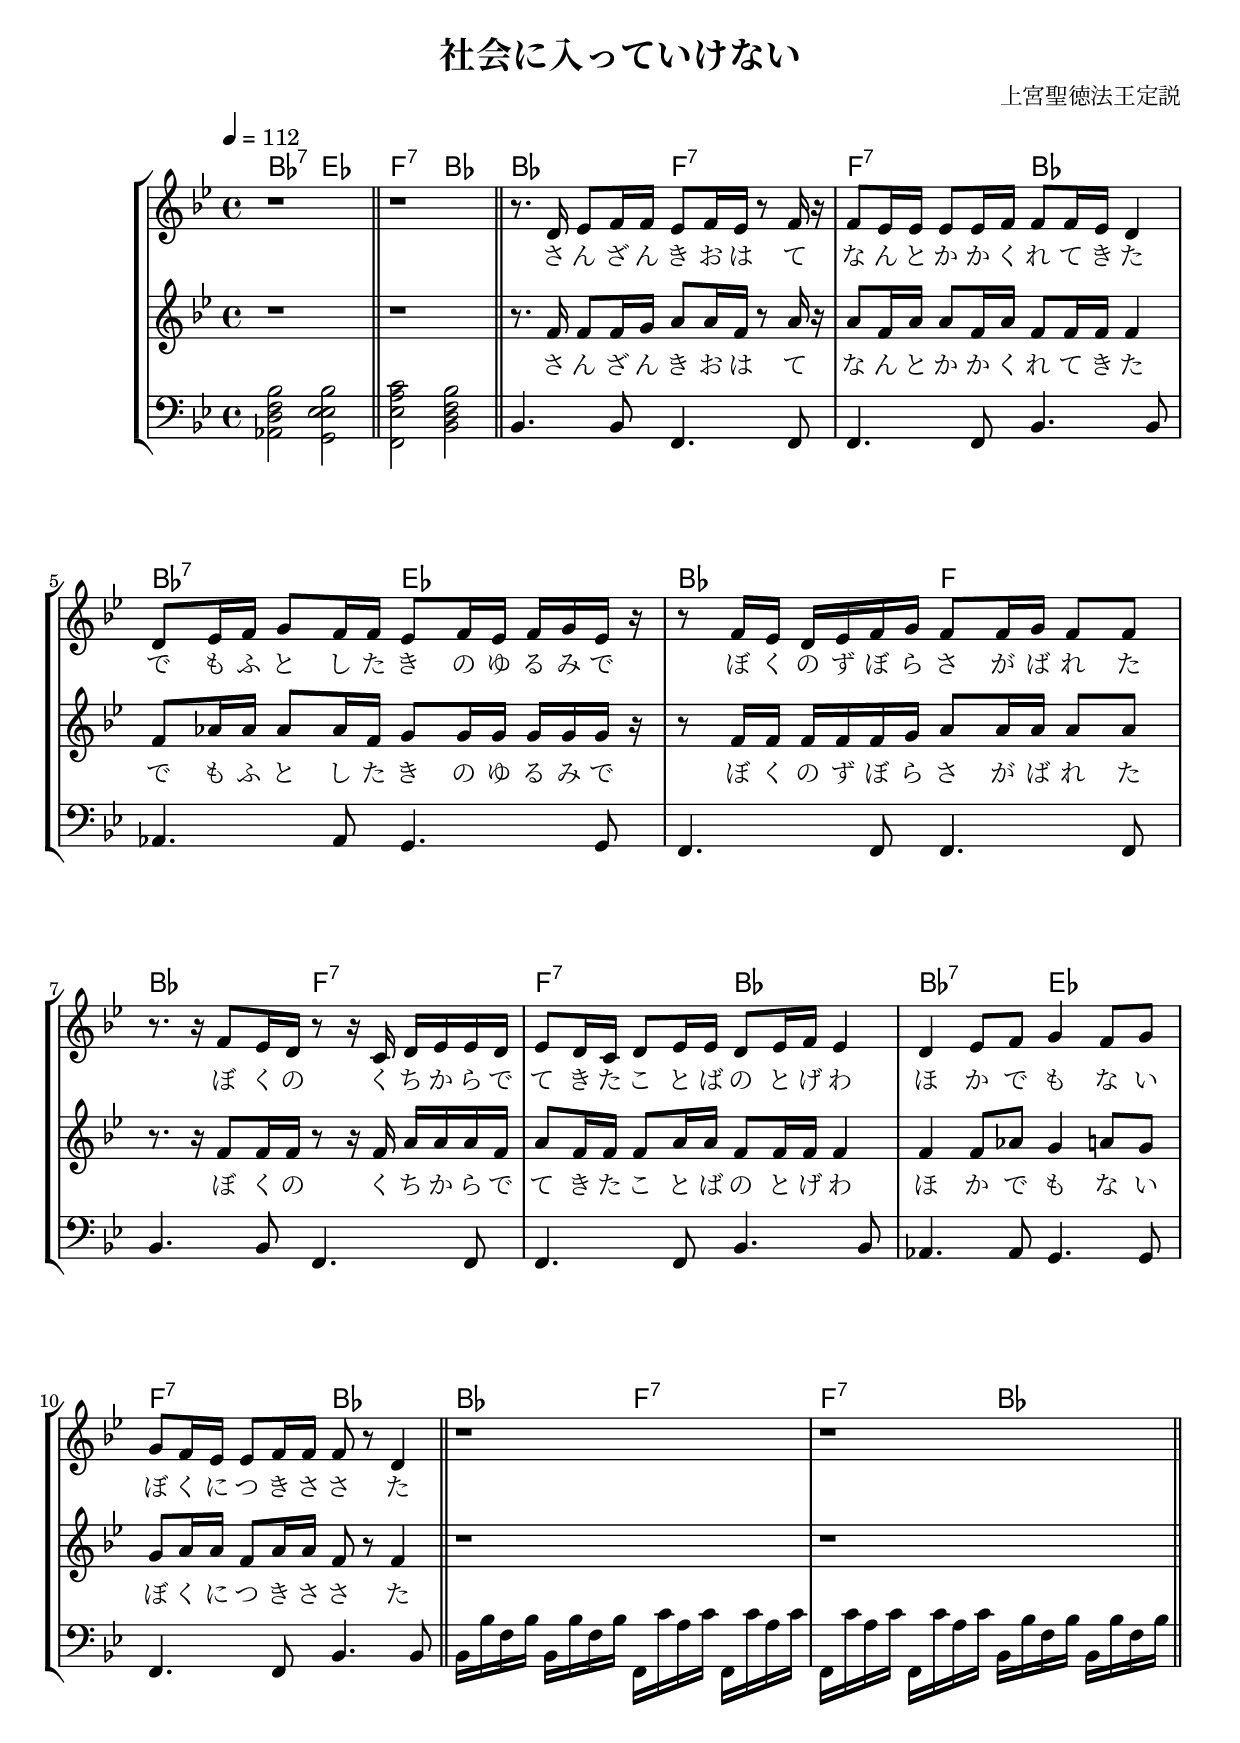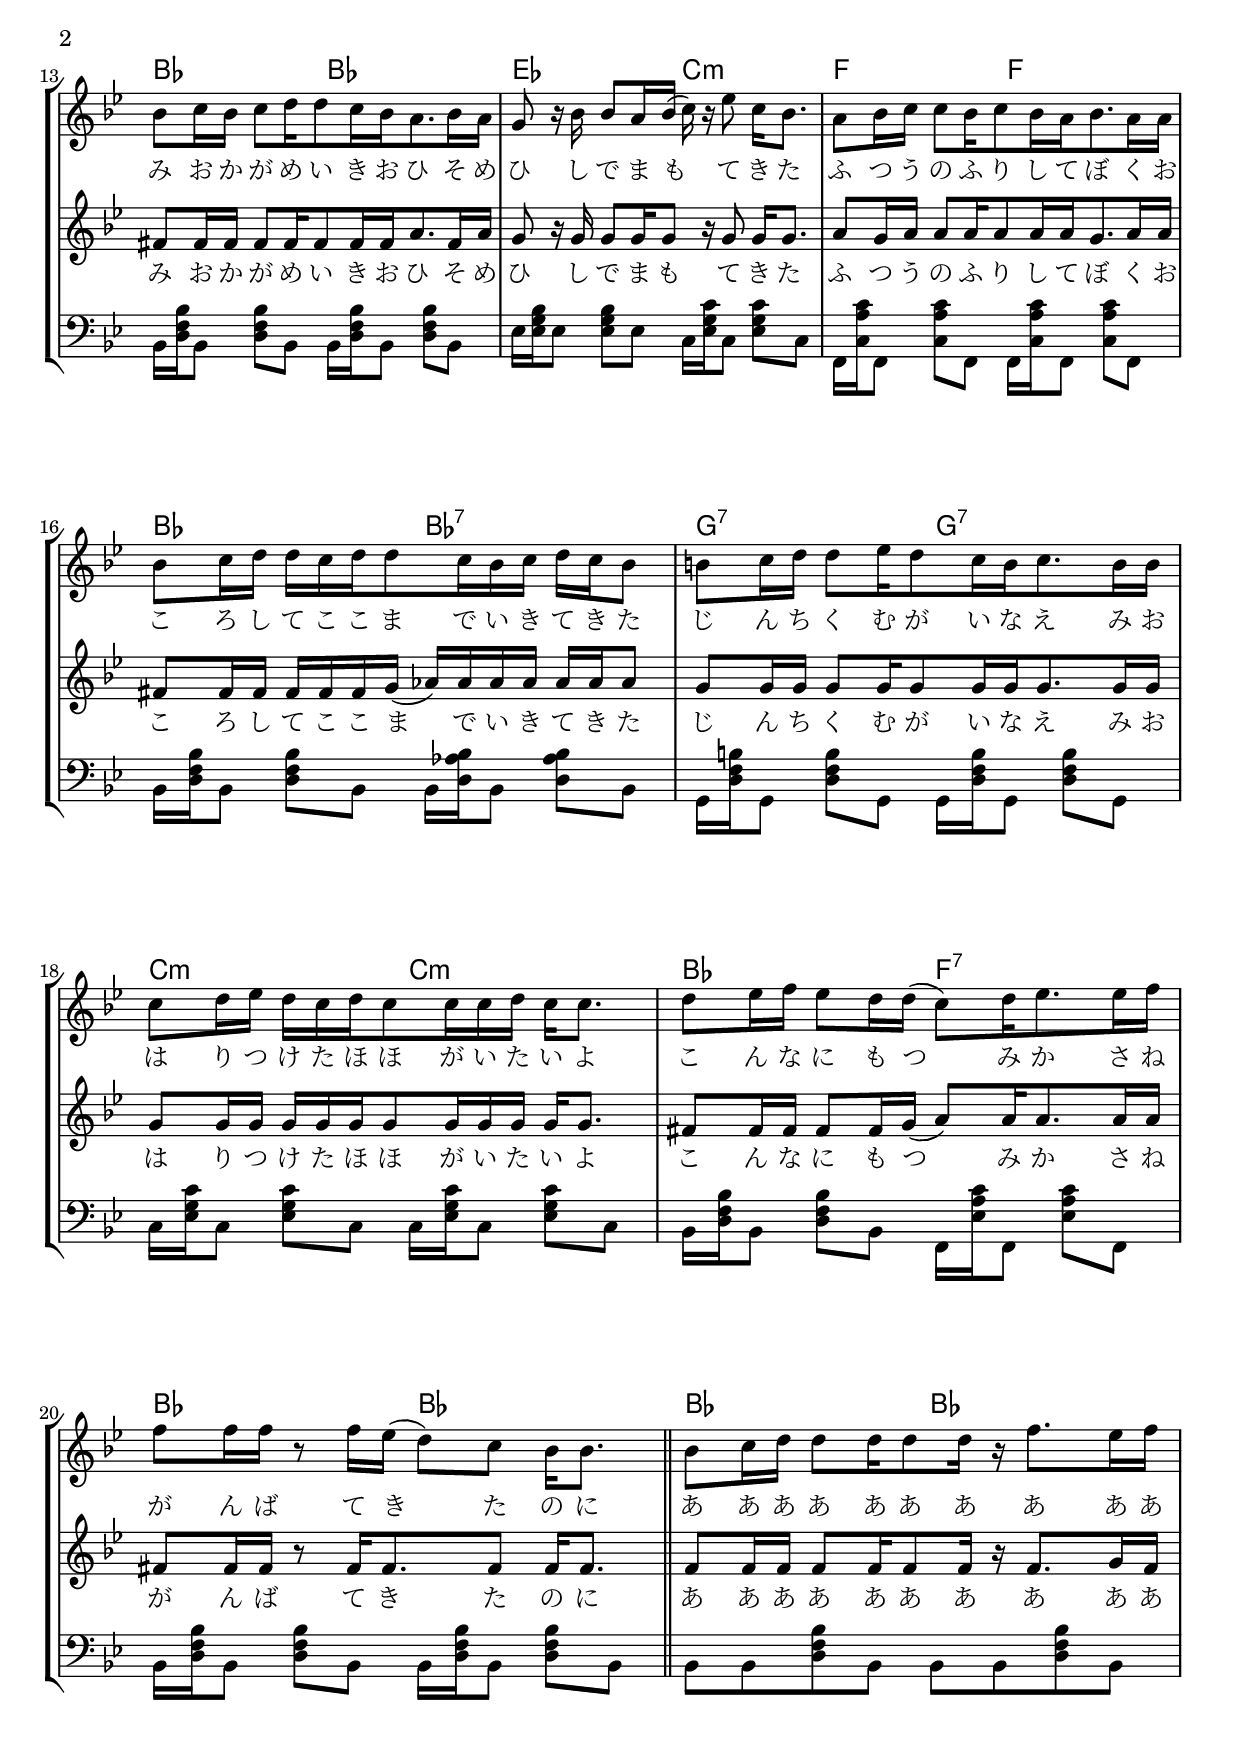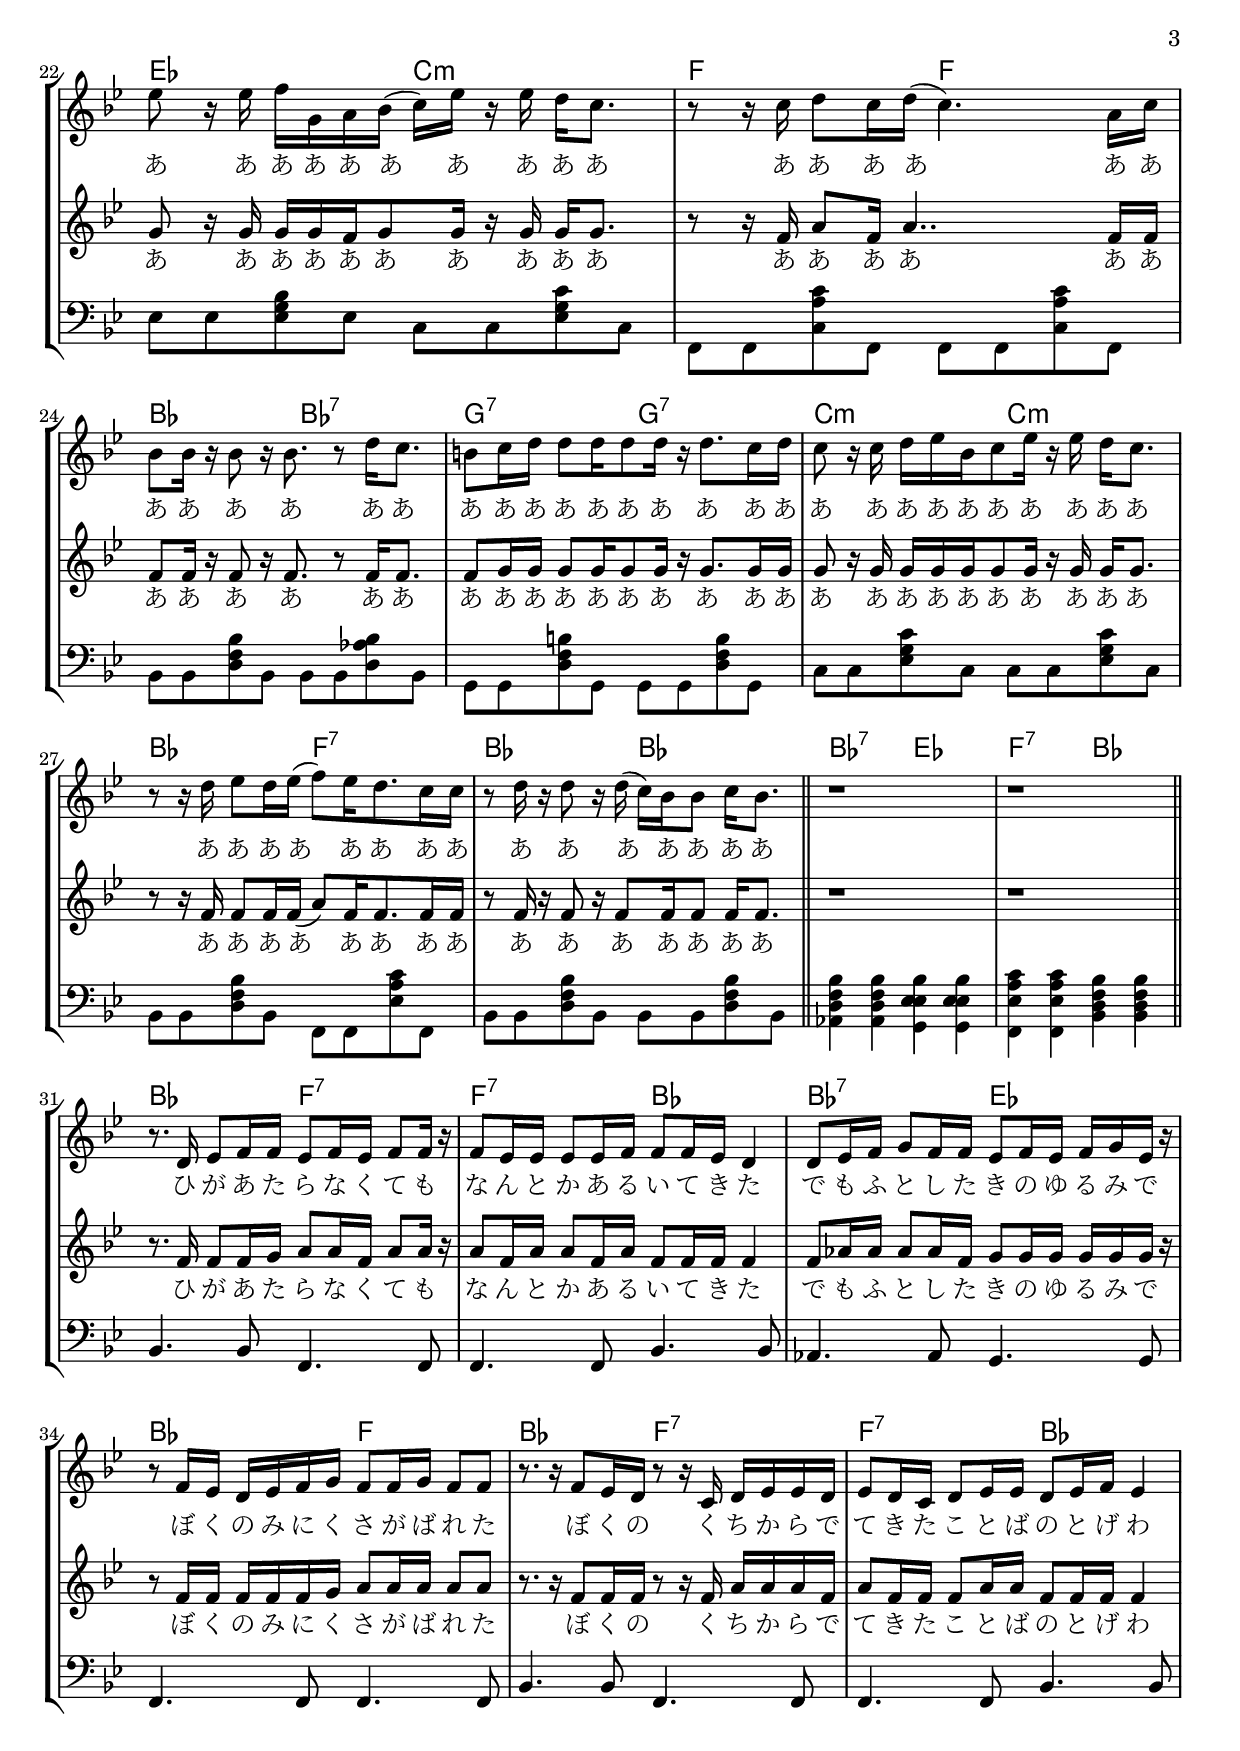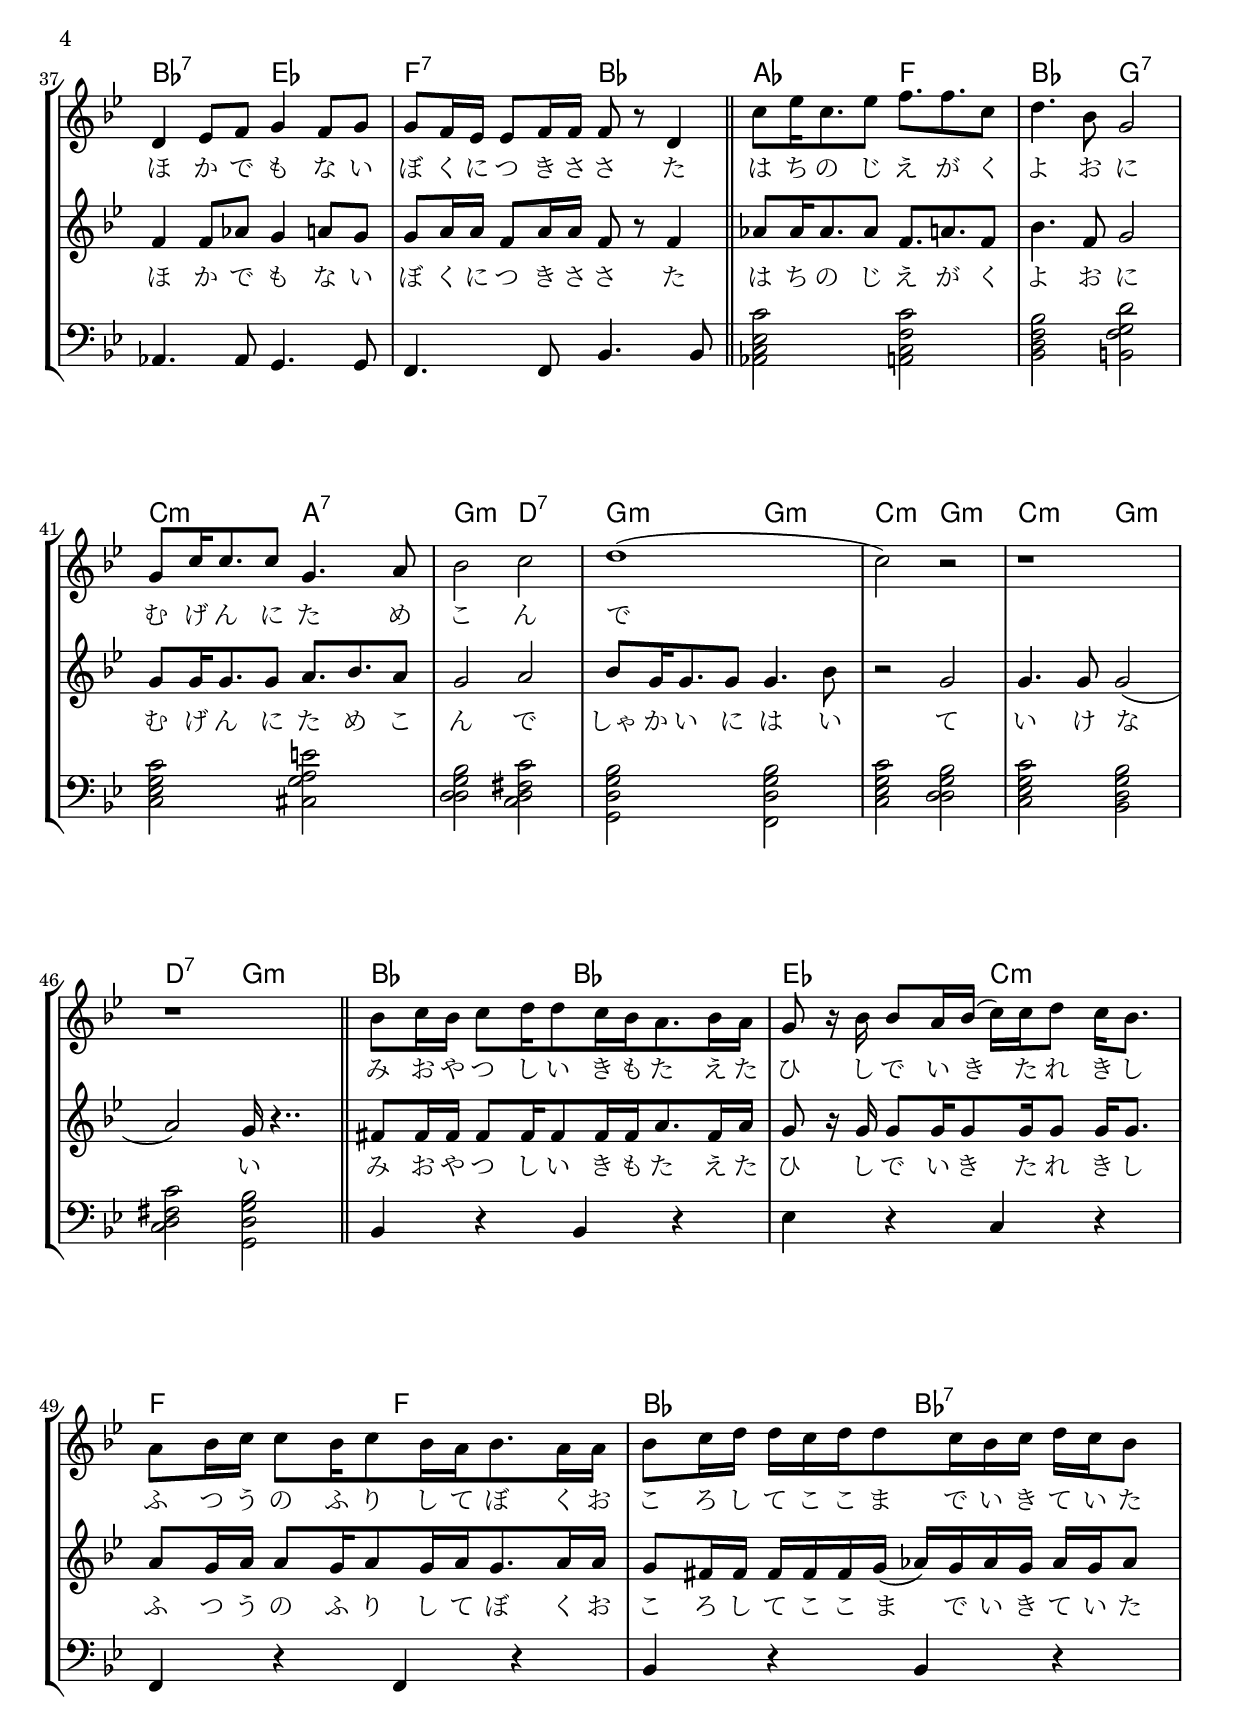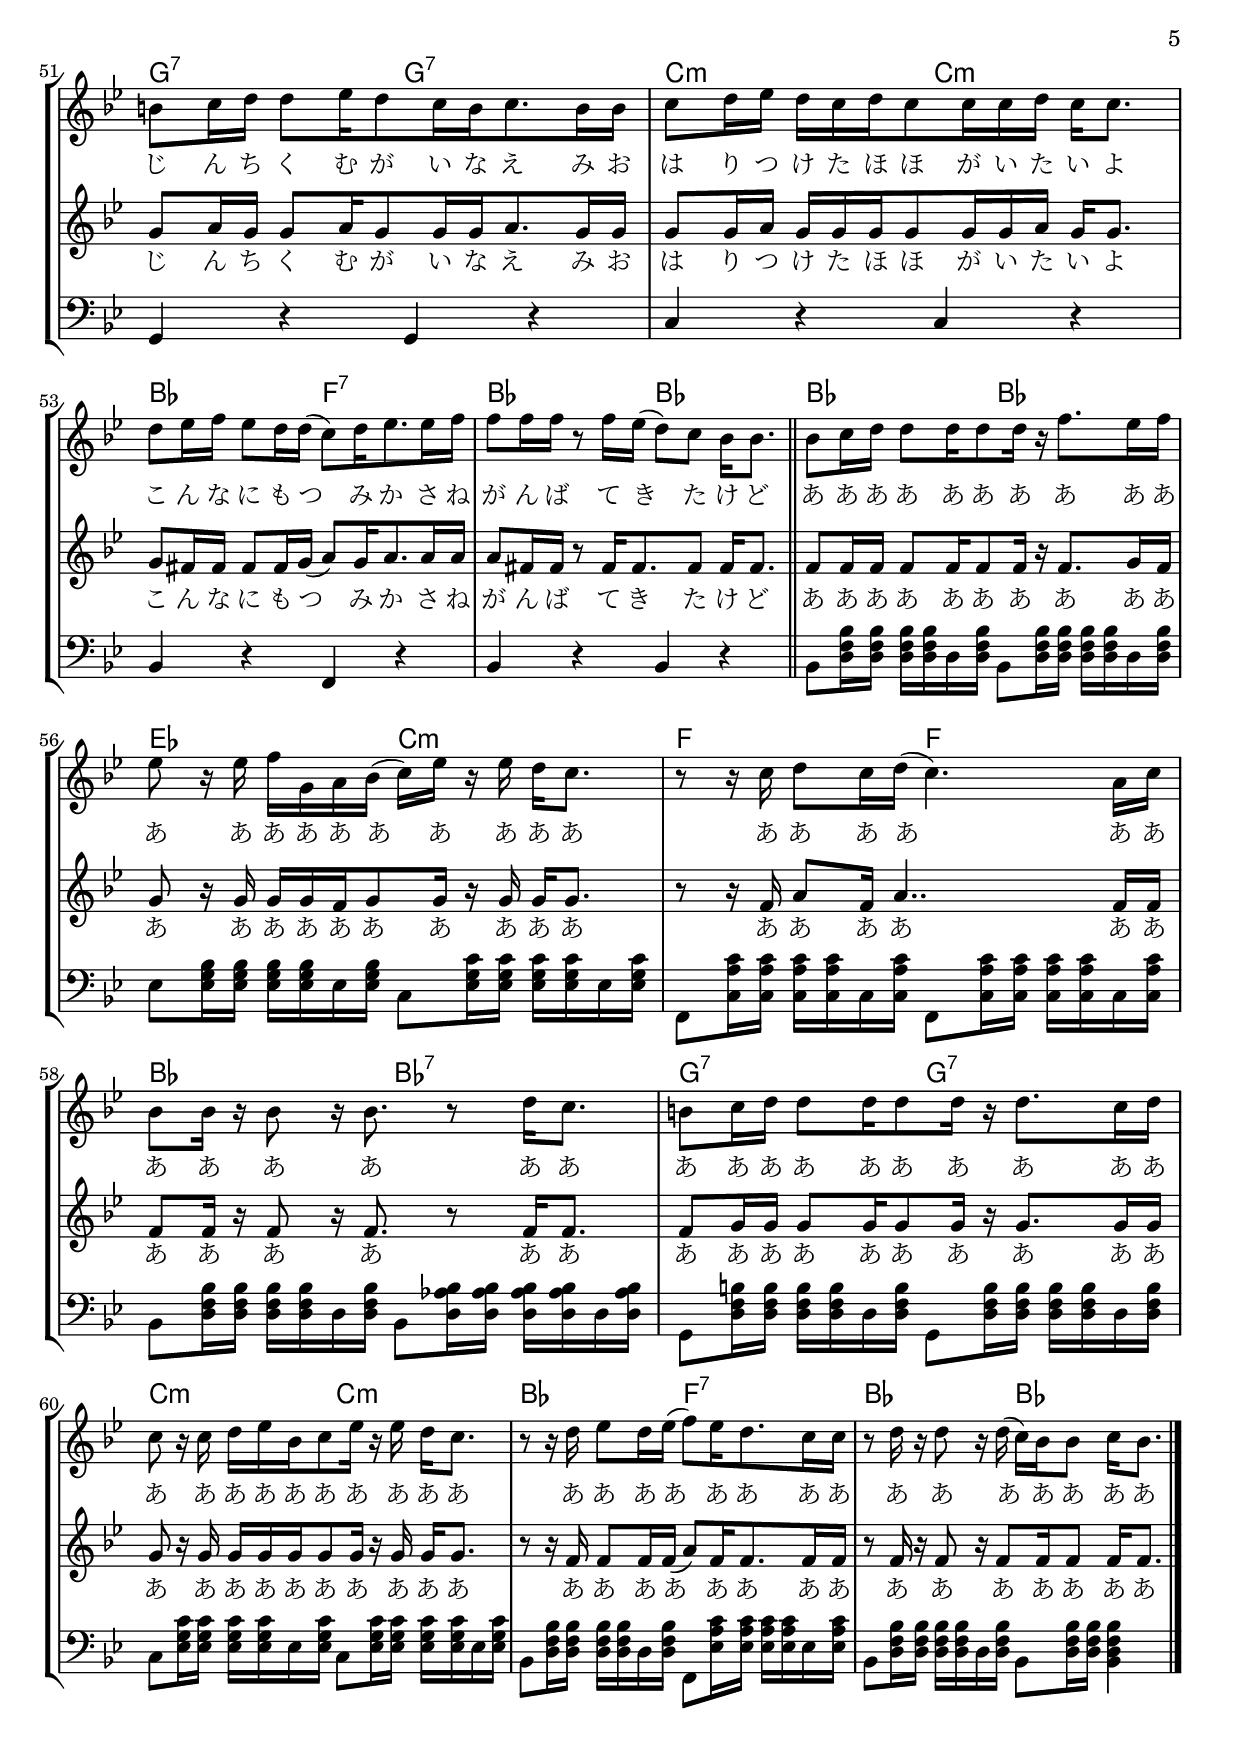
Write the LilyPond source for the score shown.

\version "2.12.1"

\header {
	title = \markup {社会に入っていけない}
	composer = \markup \center-column {上宮聖徳法王定説}
}

harmony = \chordmode {
	bes2:7 es 

	f:7 bes 

	bes f:7 f:7 bes bes:7 es bes f bes f:7 f:7 bes bes:7 es f:7 bes 

	bes f:7 f:7 bes 

	bes bes es c:m f f bes bes:7 g:7 g:7 c:m c:m bes f:7 bes bes 

	bes bes es c:m f f bes bes:7 g:7 g:7 c:m c:m bes f:7 bes bes 

	bes:7 es f:7 bes 

	bes f:7 f:7 bes bes:7 es bes f bes f:7 f:7 bes bes:7 es f:7 bes 

	as f bes g:7 c:m a:7 g:m d:7 g:m g:m c:m g:m c:m g:m d:7 g:m 

	bes bes es c:m f f bes bes:7 g:7 g:7 c:m c:m bes f:7 bes bes 

	bes bes es c:m f f bes bes:7 g:7 g:7 c:m c:m bes f:7 bes bes 
}

melody = {
	\key bes \major
	\tempo 4 = 112
	r1   
	r1   
	\set Staff.midiInstrument = #"mmi0.34"
	r8.  d'16  es'8  f'16  f'16  es'8  f'16  es'16  r8  f'16  r16 
	f'8  es'16  es'16  es'8  es'16  f'16  f'8  f'16  es'16  d'4 
	d'8  es'16  f'16  g'8  f'16  f'16  es'8  f'16  es'16  f'16  g'16  es'16  r16 
	r8  f'16  es'16  d'16  es'16  f'16  g'16  f'8  f'16  g'16  f'8  f'8 
	r8.  r16  f'8  es'16  d'16  r8  r16  c'16  d'16  es'16  es'16  d'16 
	es'8  d'16  c'16  d'8  es'16  es'16  d'8  es'16  f'16  es'4 
	d'4  es'8  f'8  g'4  f'8  g'8 
	g'8  f'16  es'16  es'8  f'16  f'16  f'8  r8  d'4
	r1 | r1   
	\set Staff.midiInstrument = #"mmi0.34"
	bes'8  c''16  bes'16  c''8  d''16  d''8  c''16  bes'16  a'8.  bes'16  a'16 
	g'8  r16  bes'16  bes'8  a'16  bes'16  (c''16)  r16  es''8  c''16  bes'8. 
	a'8  bes'16  c''16  c''8  bes'16  c''8  bes'16  a'16  bes'8.  a'16  a'16 
	bes'8  c''16  d''16  d''16  c''16  d''16  d''8  c''16  bes'16  c''16  d''16  c''16  bes'8 
	b'8  c''16  d''16  d''8  es''16  d''8  c''16  b'16  c''8.  b'16  b'16 
	c''8  d''16  es''16  d''16  c''16  d''16  c''8  c''16  c''16  d''16  c''16  c''8. 
	d''8  es''16  f''16  es''8  d''16  d''16  (c''8)  d''16  es''8.  es''16  f''16 
	f''8  f''16  f''16  r8  f''16  es''16  (d''8)  c''8  bes'16  bes'8.
	\set Staff.midiInstrument = #"Electric Grand"
	bes'8  c''16  d''16  d''8  d''16  d''8  d''16  r16  f''8.  es''16  f''16 
	es''8  r16  es''16  f''16  g'16  a'16  bes'16  (c''16)  es''16  r16  es''16  d''16  c''8. 
	r8  r16  c''16  d''8  c''16  d''16  (c''4.)  a'16  c''16 
	bes'8  bes'16  r16  bes'8  r16  bes'8.  r8  d''16  c''8. 
	b'8  c''16  d''16  d''8  d''16  d''8  d''16  r16  d''8.  c''16  d''16 
	c''8  r16  c''16  d''16  es''16  bes'16  c''8  es''16  r16  es''16  d''16  c''8. 
	r8  r16  d''16  es''8  d''16  es''16  (f''8)  es''16  d''8.  c''16  c''16 
	r8  d''16  r16  d''8  r16  d''16  (c''16)  bes'16  bes'8  c''16  bes'8.
	r1 | r1   
	\set Staff.midiInstrument = #"mmi0.34"
	r8.  d'16  es'8  f'16  f'16  es'8  f'16  es'16  f'8  f'16  r16 
	f'8  es'16  es'16  es'8  es'16  f'16  f'8  f'16  es'16  d'4 
	d'8  es'16  f'16  g'8  f'16  f'16  es'8  f'16  es'16  f'16  g'16  es'16  r16 
	r8  f'16  es'16  d'16  es'16  f'16  g'16  f'8  f'16  g'16  f'8  f'8 
	r8.  r16  f'8  es'16  d'16  r8  r16  c'16  d'16  es'16  es'16  d'16 
	es'8  d'16  c'16  d'8  es'16  es'16  d'8  es'16  f'16  es'4 
	d'4  es'8  f'8  g'4  f'8  g'8 
	g'8  f'16  es'16  es'8  f'16  f'16  f'8  r8  d'4
	\set Staff.midiInstrument = #"mmi0.34"
	c''8  es''16  c''8.  es''8  f''8.  f''8.  c''8 
	d''4.  bes'8  g'2 
	g'8  c''16  c''8.  c''8  g'4.  a'8 
	bes'2  c''2 
	d''1 
	(c''2)  	r2 r1 r1 	\set Staff.midiInstrument = #"mmi0.34"
	bes'8  c''16  bes'16  c''8  d''16  d''8  c''16  bes'16  a'8.  bes'16  a'16 
	g'8  r16  bes'16  bes'8  a'16  bes'16  (c''16)  c''16  d''8  c''16  bes'8. 
	a'8  bes'16  c''16  c''8  bes'16  c''8  bes'16  a'16  bes'8.  a'16  a'16 
	bes'8  c''16  d''16  d''16  c''16  d''16  d''8  c''16  bes'16  c''16  d''16  c''16  bes'8 
	b'8  c''16  d''16  d''8  es''16  d''8  c''16  b'16  c''8.  b'16  b'16 
	c''8  d''16  es''16  d''16  c''16  d''16  c''8  c''16  c''16  d''16  c''16  c''8. 
	d''8  es''16  f''16  es''8  d''16  d''16  (c''8)  d''16  es''8.  es''16  f''16 
	f''8  f''16  f''16  r8  f''16  es''16  (d''8)  c''8  bes'16  bes'8.
	\set Staff.midiInstrument = #"Electric Grand"
	bes'8  c''16  d''16  d''8  d''16  d''8  d''16  r16  f''8.  es''16  f''16 
	es''8  r16  es''16  f''16  g'16  a'16  bes'16  (c''16)  es''16  r16  es''16  d''16  c''8. 
	r8  r16  c''16  d''8  c''16  d''16  (c''4.)  a'16  c''16 
	bes'8  bes'16  r16  bes'8  r16  bes'8.  r8  d''16  c''8. 
	b'8  c''16  d''16  d''8  d''16  d''8  d''16  r16  d''8.  c''16  d''16 
	c''8  r16  c''16  d''16  es''16  bes'16  c''8  es''16  r16  es''16  d''16  c''8. 
	r8  r16  d''16  es''8  d''16  es''16  (f''8)  es''16  d''8.  c''16  c''16 
	r8  d''16  r16  d''8  r16  d''16  (c''16)  bes'16  bes'8  c''16  bes'8.
	\bar "|."
}

words = \lyricmode {
	
	
	さ  ん  ざ  ん  き  お  は  て  な  ん  と  か  か  く  れ  て  き  た  で  も  ふ  と  し  た  き  の  ゆ  る  み  で  ぼ  く  の  ず  ぼ  ら  さ  が  ば  れ  た  ぼ  く  の  く  ち  か  ら  で  て  き  た  こ  と  ば  の  と  げ  わ  ほ  か  で  も  な  い  ぼ  く  に  つ  き  さ  さ  た  
	
	み  お  か  が  め  い  き  お  ひ  そ  め  ひ  し  で  ま  も  て  き  た  ふ  つ  う  の  ふ  り  し  て  ぼ  く  お  こ  ろ  し  て  こ  こ  ま  で  い  き  て  き  た  じ  ん  ち  く  む  が  い  な  え  み  お  は  り  つ  け  た  ほ  ほ  が  い  た  い  よ  こ  ん  な  に  も  つ  み  か  さ  ね  が  ん  ば  て  き  た  の  に  
	あ  あ  あ  あ  あ  あ  あ  あ  あ  あ  あ  あ  あ  あ  あ  あ  あ  あ  あ  あ  あ  あ  あ  あ  あ  あ  あ  あ  あ  あ  あ  あ  あ  あ  あ  あ  あ  あ  あ  あ  あ  あ  あ  あ  あ  あ  あ  あ  あ  あ  あ  あ  あ  あ  あ  あ  あ  あ  あ  あ  あ  あ  あ  あ  あ  あ  あ  
	
	ひ  が  あ  た  ら  な  く  て  も  な  ん  と  か  あ  る  い  て  き  た  で  も  ふ  と  し  た  き  の  ゆ  る  み  で  ぼ  く  の  み  に  く  さ  が  ば  れ  た  ぼ  く  の  く  ち  か  ら  で  て  き  た  こ  と  ば  の  と  げ  わ  ほ  か  で  も  な  い  ぼ  く  に  つ  き  さ  さ  た  
	は  ち  の  じ  え  が  く  よ  お  に  む  げ  ん  に  た  め  こ  ん  で  
	み  お  や  つ  し  い  き  も  た  え  た  ひ  し  で  い  き  た  れ  き  し  ふ  つ  う  の  ふ  り  し  て  ぼ  く  お  こ  ろ  し  て  こ  こ  ま  で  い  き  て  い  た  じ  ん  ち  く  む  が  い  な  え  み  お  は  り  つ  け  た  ほ  ほ  が  い  た  い  よ  こ  ん  な  に  も  つ  み  か  さ  ね  が  ん  ば  て  き  た  け  ど  
	あ  あ  あ  あ  あ  あ  あ  あ  あ  あ  あ  あ  あ  あ  あ  あ  あ  あ  あ  あ  あ  あ  あ  あ  あ  あ  あ  あ  あ  あ  あ  あ  あ  あ  あ  あ  あ  あ  あ  あ  あ  あ  あ  あ  あ  あ  あ  あ  あ  あ  あ  あ  あ  あ  あ  あ  あ  あ  あ  あ  あ  あ  あ  あ  あ  あ  あ  
}

secondmelody = {
	\key bes \major
	\tempo 4 = 112
	r1   
	r1   
	\set Staff.midiInstrument = #"Acoustic grand"
	r8.  f'16  f'8  f'16  g'16  a'8  a'16  f'16  r8  a'16  r16 
	a'8  f'16  a'16  a'8  f'16  a'16  f'8  f'16  f'16  f'4 
	f'8  as'16  as'16  as'8  as'16  f'16  g'8  g'16  g'16  g'16  g'16  g'16  r16 
	r8  f'16  f'16  f'16  f'16  f'16  g'16  a'8  a'16  a'16  a'8  a'8 
	r8.  r16  f'8  f'16  f'16  r8  r16  f'16  a'16  a'16  a'16  f'16 
	a'8  f'16  f'16  f'8  a'16  a'16  f'8  f'16  f'16  f'4 
	f'4  f'8  as'8  g'4  a'8  g'8 
	g'8  a'16  a'16  f'8  a'16  a'16  f'8  r8  f'4
	r1 | r1   
	\set Staff.midiInstrument = #"Acoustic grand"
	fis'8  fis'16  fis'16  fis'8  fis'16  fis'8  fis'16  fis'16  a'8.  fis'16  a'16 
	g'8  r16  g'16  g'8  g'16  g'8  r16  g'8  g'16  g'8. 
	a'8  g'16  a'16  a'8  a'16  a'8  a'16  a'16  g'8.  a'16  a'16 
	fis'8  fis'16  fis'16  fis'16  fis'16  fis'16  g'16  (as'16)  as'16  as'16  as'16  as'16  as'16  as'8 
	g'8  g'16  g'16  g'8  g'16  g'8  g'16  g'16  g'8.  g'16  g'16 
	g'8  g'16  g'16  g'16  g'16  g'16  g'8  g'16  g'16  g'16  g'16  g'8. 
	fis'8  fis'16  fis'16  fis'8  fis'16  g'16  (a'8)  a'16  a'8.  a'16  a'16 
	fis'8  fis'16  fis'16  r8  fis'16  fis'8.  fis'8  fis'16  fis'8.
	\set Staff.midiInstrument = #"Electric Grand"
	f'8  f'16  f'16  f'8  f'16  f'8  f'16  r16  f'8.  g'16  f'16 
	g'8  r16  g'16  g'16  g'16  f'16  g'8  g'16  r16  g'16  g'16  g'8. 
	r8  r16  f'16  a'8  f'16  a'4..  f'16  f'16 
	f'8  f'16  r16  f'8  r16  f'8.  r8  f'16  f'8. 
	f'8  g'16  g'16  g'8  g'16  g'8  g'16  r16  g'8.  g'16  g'16 
	g'8  r16  g'16  g'16  g'16  g'16  g'8  g'16  r16  g'16  g'16  g'8. 
	r8  r16  f'16  f'8  f'16  f'16  (a'8)  f'16  f'8.  f'16  f'16 
	r8  f'16  r16  f'8  r16  f'8  f'16  f'8  f'16  f'8.
	r1 | r1   
	\set Staff.midiInstrument = #"Acoustic grand"
	r8.  f'16  f'8  f'16  g'16  a'8  a'16  f'16  a'8  a'16  r16 
	a'8  f'16  a'16  a'8  f'16  a'16  f'8  f'16  f'16  f'4 
	f'8  as'16  as'16  as'8  as'16  f'16  g'8  g'16  g'16  g'16  g'16  g'16  r16 
	r8  f'16  f'16  f'16  f'16  f'16  g'16  a'8  a'16  a'16  a'8  a'8 
	r8.  r16  f'8  f'16  f'16  r8  r16  f'16  a'16  a'16  a'16  f'16 
	a'8  f'16  f'16  f'8  a'16  a'16  f'8  f'16  f'16  f'4 
	f'4  f'8  as'8  g'4  a'8  g'8 
	g'8  a'16  a'16  f'8  a'16  a'16  f'8  r8  f'4
	\set Staff.midiInstrument = #"fss0.35"
	as'8  as'16  as'8.  as'8  f'8.  a'8.  f'8 
	bes'4.  f'8  g'2 
	g'8  g'16  g'8.  g'8  a'8.  bes'8.  a'8 
	g'2  a'2 
	bes'8  g'16  g'8.  g'8  g'4.  bes'8 
	r2  g'2 
	g'4.  g'8  g'2 
	(a'2)  g'16  	r4.. 	\set Staff.midiInstrument = #"Acoustic grand"
	fis'8  fis'16  fis'16  fis'8  fis'16  fis'8  fis'16  fis'16  a'8.  fis'16  a'16 
	g'8  r16  g'16  g'8  g'16  g'8  g'16  g'8  g'16  g'8. 
	a'8  g'16  a'16  a'8  g'16  a'8  g'16  a'16  g'8.  a'16  a'16 
	g'8  fis'16  fis'16  fis'16  fis'16  fis'16  g'16  (as'16)  g'16  as'16  g'16  as'16  g'16  as'8 
	g'8  a'16  g'16  g'8  a'16  g'8  g'16  g'16  a'8.  g'16  g'16 
	g'8  g'16  a'16  g'16  g'16  g'16  g'8  g'16  g'16  a'16  g'16  g'8. 
	g'8  fis'16  fis'16  fis'8  fis'16  g'16  (a'8)  g'16  a'8.  a'16  a'16 
	a'8  fis'16  fis'16  r8  fis'16  fis'8.  fis'8  fis'16  fis'8.
	\set Staff.midiInstrument = #"Electric Grand"
	f'8  f'16  f'16  f'8  f'16  f'8  f'16  r16  f'8.  g'16  f'16 
	g'8  r16  g'16  g'16  g'16  f'16  g'8  g'16  r16  g'16  g'16  g'8. 
	r8  r16  f'16  a'8  f'16  a'4..  f'16  f'16 
	f'8  f'16  r16  f'8  r16  f'8.  r8  f'16  f'8. 
	f'8  g'16  g'16  g'8  g'16  g'8  g'16  r16  g'8.  g'16  g'16 
	g'8  r16  g'16  g'16  g'16  g'16  g'8  g'16  r16  g'16  g'16  g'8. 
	r8  r16  f'16  f'8  f'16  f'16  (a'8)  f'16  f'8.  f'16  f'16 
	r8  f'16  r16  f'8  r16  f'8  f'16  f'8  f'16  f'8.
	\bar "|."
}

secondwords = \lyricmode {
	
	
	さ  ん  ざ  ん  き  お  は  て  な  ん  と  か  か  く  れ  て  き  た  で  も  ふ  と  し  た  き  の  ゆ  る  み  で  ぼ  く  の  ず  ぼ  ら  さ  が  ば  れ  た  ぼ  く  の  く  ち  か  ら  で  て  き  た  こ  と  ば  の  と  げ  わ  ほ  か  で  も  な  い  ぼ  く  に  つ  き  さ  さ  た  
	
	み  お  か  が  め  い  き  お  ひ  そ  め  ひ  し  で  ま  も  て  き  た  ふ  つ  う  の  ふ  り  し  て  ぼ  く  お  こ  ろ  し  て  こ  こ  ま  で  い  き  て  き  た  じ  ん  ち  く  む  が  い  な  え  み  お  は  り  つ  け  た  ほ  ほ  が  い  た  い  よ  こ  ん  な  に  も  つ  み  か  さ  ね  が  ん  ば  て  き  た  の  に  
	あ  あ  あ  あ  あ  あ  あ  あ  あ  あ  あ  あ  あ  あ  あ  あ  あ  あ  あ  あ  あ  あ  あ  あ  あ  あ  あ  あ  あ  あ  あ  あ  あ  あ  あ  あ  あ  あ  あ  あ  あ  あ  あ  あ  あ  あ  あ  あ  あ  あ  あ  あ  あ  あ  あ  あ  あ  あ  あ  あ  あ  あ  あ  あ  あ  あ  あ  
	
	ひ  が  あ  た  ら  な  く  て  も  な  ん  と  か  あ  る  い  て  き  た  で  も  ふ  と  し  た  き  の  ゆ  る  み  で  ぼ  く  の  み  に  く  さ  が  ば  れ  た  ぼ  く  の  く  ち  か  ら  で  て  き  た  こ  と  ば  の  と  げ  わ  ほ  か  で  も  な  い  ぼ  く  に  つ  き  さ  さ  た  
	は  ち  の  じ  え  が  く  よ  お  に  む  げ  ん  に  た  め  こ  ん  で  しゃ  か  い  に  は  い  て  い  け  な  い  
	み  お  や  つ  し  い  き  も  た  え  た  ひ  し  で  い  き  た  れ  き  し  ふ  つ  う  の  ふ  り  し  て  ぼ  く  お  こ  ろ  し  て  こ  こ  ま  で  い  き  て  い  た  じ  ん  ち  く  む  が  い  な  え  み  お  は  り  つ  け  た  ほ  ほ  が  い  た  い  よ  こ  ん  な  に  も  つ  み  か  さ  ね  が  ん  ば  て  き  た  け  ど  
	あ  あ  あ  あ  あ  あ  あ  あ  あ  あ  あ  あ  あ  あ  あ  あ  あ  あ  あ  あ  あ  あ  あ  あ  あ  あ  あ  あ  あ  あ  あ  あ  あ  あ  あ  あ  あ  あ  あ  あ  あ  あ  あ  あ  あ  あ  あ  あ  あ  あ  あ  あ  あ  あ  あ  あ  あ  あ  あ  あ  あ  あ  あ  あ  あ  あ  あ  
}

tempochange = {
	\tempo 4 = 112
	r1 \bar "||"
	\tempo 4 = 112
	r1 \bar "||"
	\tempo 4 = 112
	r1 | r1 | r1 | r1 | r1 | r1 | r1 | r1 \bar "||"
	\tempo 4 = 112
	r1 | r1 \bar "||"
	\tempo 4 = 112
	r1 | r1 | r1 | r1 | r1 | r1 | r1 | r1 \bar "||"
	\tempo 4 = 112
	r1 | r1 | r1 | r1 | r1 | r1 | r1 | r1 \bar "||"
	\tempo 4 = 112
	r1 | r1 \bar "||"
	\tempo 4 = 112
	r1 | r1 | r1 | r1 | r1 | r1 | r1 | r1 \bar "||"
	\tempo 4 = 112
	r1 | r1 | r1 | r1 | r1 | r1 | r1 | r1 \bar "||"
	\tempo 4 = 112
	r1 | r1 | r1 | r1 | r1 | r1 | r1 | r1 \bar "||"
	\tempo 4 = 112
	r1 | r1 | r1 | r1 | r1 | r1 | r1 | r1 \bar "|."
}

mainacc = {
	\clef bass
	\set Staff.midiInstrument = #"Recorder"
	\key bes \major
	\tempo 4 = 112
	<as, d f bes>2
	<g, es es bes>2
	\bar "||"

	\set Staff.midiInstrument = #"Recorder"
	<f, es a c'>2
	<bes, d f bes>2
	\bar "||"

	\set Staff.midiInstrument = #"Recorder"
	bes,4.bes,8
	f,4.f,8
	f,4.f,8
	bes,4.bes,8
	as,4.as,8
	g,4.g,8
	f,4.f,8
	f,4.f,8
	bes,4.bes,8
	f,4.f,8
	f,4.f,8
	bes,4.bes,8
	as,4.as,8
	g,4.g,8
	f,4.f,8
	bes,4.bes,8
	\bar "||"

	\set Staff.midiInstrument = #"Recorder"
	bes,16 bes f bes bes, bes f bes
	f,16 c' a c' f, c' a c'
	f,16 c' a c' f, c' a c'
	bes,16 bes f bes bes, bes f bes
	\bar "||"

	\set Staff.midiInstrument = #"Recorder"
	bes,16 <d f bes>16 bes,8 <d f bes>8 bes,8
	bes,16 <d f bes>16 bes,8 <d f bes>8 bes,8
	es16 <es g bes>16 es8 <es g bes>8 es8
	c16 <es g c'>16 c8 <es g c'>8 c8
	f,16 <c a c'>16 f,8 <c a c'>8 f,8
	f,16 <c a c'>16 f,8 <c a c'>8 f,8
	bes,16 <d f bes>16 bes,8 <d f bes>8 bes,8
	bes,16 <d as bes>16 bes,8 <d as bes>8 bes,8
	g,16 <d f b>16 g,8 <d f b>8 g,8
	g,16 <d f b>16 g,8 <d f b>8 g,8
	c16 <es g c'>16 c8 <es g c'>8 c8
	c16 <es g c'>16 c8 <es g c'>8 c8
	bes,16 <d f bes>16 bes,8 <d f bes>8 bes,8
	f,16 <es a c'>16 f,8 <es a c'>8 f,8
	bes,16 <d f bes>16 bes,8 <d f bes>8 bes,8
	bes,16 <d f bes>16 bes,8 <d f bes>8 bes,8
	\bar "||"

	\set Staff.midiInstrument = #"Recorder"
	bes,8 bes,8 <d f bes>8 bes,8
	bes,8 bes,8 <d f bes>8 bes,8
	es8 es8 <es g bes>8 es8
	c8 c8 <es g c'>8 c8
	f,8 f,8 <c a c'>8 f,8
	f,8 f,8 <c a c'>8 f,8
	bes,8 bes,8 <d f bes>8 bes,8
	bes,8 bes,8 <d as bes>8 bes,8
	g,8 g,8 <d f b>8 g,8
	g,8 g,8 <d f b>8 g,8
	c8 c8 <es g c'>8 c8
	c8 c8 <es g c'>8 c8
	bes,8 bes,8 <d f bes>8 bes,8
	f,8 f,8 <es a c'>8 f,8
	bes,8 bes,8 <d f bes>8 bes,8
	bes,8 bes,8 <d f bes>8 bes,8
	\bar "||"

	\set Staff.midiInstrument = #"Recorder"
	<as, d f bes>4 <as, d f bes>4
	<g, es es bes>4 <g, es es bes>4
	<f, es a c'>4 <f, es a c'>4
	<bes, d f bes>4 <bes, d f bes>4
	\bar "||"

	\set Staff.midiInstrument = #"Recorder"
	bes,4.bes,8
	f,4.f,8
	f,4.f,8
	bes,4.bes,8
	as,4.as,8
	g,4.g,8
	f,4.f,8
	f,4.f,8
	bes,4.bes,8
	f,4.f,8
	f,4.f,8
	bes,4.bes,8
	as,4.as,8
	g,4.g,8
	f,4.f,8
	bes,4.bes,8
	\bar "||"

	\set Staff.midiInstrument = #"FX 7 (echoes)"
	<as, c es c'>2
	<a, c f c'>2
	<bes, d f bes>2
	<b, f g d'>2
	<c es g c'>2
	<cis g a e'>2
	<d d g bes>2
	<d c fis c'>2
	<g, d g bes>2
	<f, d g bes>2
	<es c g c'>2
	<d d g bes>2
	<c es g c'>2
	<bes, d g bes>2
	<d c fis c'>2
	<g, d g bes>2
	\bar "||"

	\set Staff.midiInstrument = #"Tuba"
	bes,4 r4
	bes,4 r4
	es4 r4
	c4 r4
	f,4 r4
	f,4 r4
	bes,4 r4
	bes,4 r4
	g,4 r4
	g,4 r4
	c4 r4
	c4 r4
	bes,4 r4
	f,4 r4
	bes,4 r4
	bes,4 r4
	\bar "||"

	\set Staff.midiInstrument = #"Tuba"
	bes,8 <d f bes>16 <d f bes>16   <d f bes>16 <d f bes>16   d16 <d f bes>16
	bes,8 <d f bes>16 <d f bes>16   <d f bes>16 <d f bes>16   d16 <d f bes>16
	es8 <es g bes>16 <es g bes>16   <es g bes>16 <es g bes>16   es16 <es g bes>16
	c8 <es g c'>16 <es g c'>16   <es g c'>16 <es g c'>16   es16 <es g c'>16
	f,8 <c a c'>16 <c a c'>16   <c a c'>16 <c a c'>16   c16 <c a c'>16
	f,8 <c a c'>16 <c a c'>16   <c a c'>16 <c a c'>16   c16 <c a c'>16
	bes,8 <d f bes>16 <d f bes>16   <d f bes>16 <d f bes>16   d16 <d f bes>16
	bes,8 <d as bes>16 <d as bes>16   <d as bes>16 <d as bes>16   d16 <d as bes>16
	g,8 <d f b>16 <d f b>16   <d f b>16 <d f b>16   d16 <d f b>16
	g,8 <d f b>16 <d f b>16   <d f b>16 <d f b>16   d16 <d f b>16
	c8 <es g c'>16 <es g c'>16   <es g c'>16 <es g c'>16   es16 <es g c'>16
	c8 <es g c'>16 <es g c'>16   <es g c'>16 <es g c'>16   es16 <es g c'>16
	bes,8 <d f bes>16 <d f bes>16   <d f bes>16 <d f bes>16   d16 <d f bes>16
	f,8 <es a c'>16 <es a c'>16   <es a c'>16 <es a c'>16   es16 <es a c'>16
	bes,8 <d f bes>16 <d f bes>16   <d f bes>16 <d f bes>16   d16 <d f bes>16
	bes,8 <d f bes>16 <d f bes>16 <bes, d f bes>4
	\bar "|."
}

subacc = {
	\clef bass
	\set Staff.midiInstrument = #"Acoustic grand"
	\key bes \major
	\tempo 4 = 112
	r2
	r2
	\bar "||"

	\set Staff.midiInstrument = #"Acoustic grand"
	r2
	r2
	\bar "||"

	\set Staff.midiInstrument = #"Electric Grand"
	bes,8 <d f bes> bes, <d f bes>16 <d f bes>
	f,8 <es a c'> f, <es a c'>16 <es a c'>
	f,8 <es a c'> f, <es a c'>16 <es a c'>
	bes,8 <d f bes> bes, <d f bes>16 <d f bes>
	as,8 <d f bes> as, <d f bes>16 <d f bes>
	g,8 <es es bes> g, <es es bes>16 <es es bes>
	f,8 <d f bes> f, <d f bes>16 <d f bes>
	f,8 <c a c'> f, <c a c'>16 <c a c'>
	bes,8 <d f bes> bes, <d f bes>16 <d f bes>
	f,8 <es a c'> f, <es a c'>16 <es a c'>
	f,8 <es a c'> f, <es a c'>16 <es a c'>
	bes,8 <d f bes> bes, <d f bes>16 <d f bes>
	as,8 <d f bes> as, <d f bes>16 <d f bes>
	g,8 <es es bes> g, <es es bes>16 <es es bes>
	f,8 <es a c'> f, <es a c'>16 <es a c'>
	bes,8 <d f bes> bes, <d f bes>16 <d f bes>
	\bar "||"

	\set Staff.midiInstrument = #"Electric Grand"
	<bes, d f bes>4 <bes, d f bes>4
	<f, es a c'>4 <f, es a c'>4
	<f, es a c'>4 <f, es a c'>4
	<bes, d f bes>4 <bes, d f bes>4
	\bar "||"

	\set Staff.midiInstrument = #"Reed organ"
	r8 <d f bes>8 <d f bes>8 <d f bes>8
	r8 <d f bes>8 <d f bes>8 <d f bes>8
	r8 <es g bes>8 <es g bes>8 <es g bes>8
	r8 <es g c'>8 <es g c'>8 <es g c'>8
	r8 <c a c'>8 <c a c'>8 <c a c'>8
	r8 <c a c'>8 <c a c'>8 <c a c'>8
	r8 <d f bes>8 <d f bes>8 <d f bes>8
	r8 <d as bes>8 <d as bes>8 <d as bes>8
	r8 <d f b>8 <d f b>8 <d f b>8
	r8 <d f b>8 <d f b>8 <d f b>8
	r8 <es g c'>8 <es g c'>8 <es g c'>8
	r8 <es g c'>8 <es g c'>8 <es g c'>8
	r8 <d f bes>8 <d f bes>8 <d f bes>8
	r8 <es a c'>8 <es a c'>8 <es a c'>8
	r8 <d f bes>8 <d f bes>8 <d f bes>8
	r8 <d f bes>8 <d f bes>8 <d f bes>8
	\bar "||"

	\set Staff.midiInstrument = #"Reed organ"
	r8 <d f bes>8 <d f bes>8 <d f bes>8
	r8 <d f bes>8 <d f bes>8 <d f bes>8
	r8 <es g bes>8 <es g bes>8 <es g bes>8
	r8 <es g c'>8 <es g c'>8 <es g c'>8
	r8 <c a c'>8 <c a c'>8 <c a c'>8
	r8 <c a c'>8 <c a c'>8 <c a c'>8
	r8 <d f bes>8 <d f bes>8 <d f bes>8
	r8 <d as bes>8 <d as bes>8 <d as bes>8
	r8 <d f b>8 <d f b>8 <d f b>8
	r8 <d f b>8 <d f b>8 <d f b>8
	r8 <es g c'>8 <es g c'>8 <es g c'>8
	r8 <es g c'>8 <es g c'>8 <es g c'>8
	r8 <d f bes>8 <d f bes>8 <d f bes>8
	r8 <es a c'>8 <es a c'>8 <es a c'>8
	r8 <d f bes>8 <d f bes>8 <d f bes>8
	r8 <d f bes>8 <d f bes>8 <d f bes>8
	\bar "||"

	\set Staff.midiInstrument = #"Reed organ"
	as,4 r4
	g,4 r4
	f,4 r4
	bes,4 r4
	\bar "||"

	\set Staff.midiInstrument = #"Electric Grand"
	bes,8 <d f bes> bes, <d f bes>16 <d f bes>
	f,8 <es a c'> f, <es a c'>16 <es a c'>
	f,8 <es a c'> f, <es a c'>16 <es a c'>
	bes,8 <d f bes> bes, <d f bes>16 <d f bes>
	as,8 <d f bes> as, <d f bes>16 <d f bes>
	g,8 <es es bes> g, <es es bes>16 <es es bes>
	f,8 <d f bes> f, <d f bes>16 <d f bes>
	f,8 <c a c'> f, <c a c'>16 <c a c'>
	bes,8 <d f bes> bes, <d f bes>16 <d f bes>
	f,8 <es a c'> f, <es a c'>16 <es a c'>
	f,8 <es a c'> f, <es a c'>16 <es a c'>
	bes,8 <d f bes> bes, <d f bes>16 <d f bes>
	as,8 <d f bes> as, <d f bes>16 <d f bes>
	g,8 <es es bes> g, <es es bes>16 <es es bes>
	f,8 <es a c'> f, <es a c'>16 <es a c'>
	bes,8 <d f bes> bes, <d f bes>16 <d f bes>
	\bar "||"

	\set Staff.midiInstrument = #"Electric Grand"
	as,8 as,8 <c es c'>8 as,8
	a,8 a,8 <c f c'>8 a,8
	bes,8 bes,8 <d f bes>8 bes,8
	b,8 b,8 <f g d'>8 b,8
	c8 c8 <es g c'>8 c8
	cis8 cis8 <g a e'>8 cis8
	d8 d8 <d g bes>8 d8
	d8 d8 <c fis c'>8 d8
	g,8 g,8 <d g bes>8 g,8
	f,8 f,8 <d g bes>8 f,8
	es8 es8 <c g c'>8 es8
	d8 d8 <d g bes>8 d8
	c8 c8 <es g c'>8 c8
	bes,8 bes,8 <d g bes>8 bes,8
	d8 d8 <c fis c'>8 d8
	g,8 g,8 <d g bes>8 g,8
	\bar "||"

	\set Staff.midiInstrument = #"Electric Grand"
	<bes, f bes>16 d16 <f bes>16 d16   <bes, f bes>16 d16 <f bes>16 d16
	<bes, f bes>16 d16 <f bes>16 d16   <bes, f bes>16 d16 <f bes>16 d16
	<es g bes>16 es16 <g bes>16 es16   <es g bes>16 es16 <g bes>16 es16
	<c g c'>16 es16 <g c'>16 es16   <c g c'>16 es16 <g c'>16 es16
	<f, a c'>16 c16 <a c'>16 c16   <f, a c'>16 c16 <a c'>16 c16
	<f, a c'>16 c16 <a c'>16 c16   <f, a c'>16 c16 <a c'>16 c16
	<bes, f bes>16 d16 <f bes>16 d16   <bes, f bes>16 d16 <f bes>16 d16
	<bes, as bes>16 d16 <as bes>16 d16   <bes, as bes>16 d16 <as bes>16 d16
	<g, f b>16 d16 <f b>16 d16   <g, f b>16 d16 <f b>16 d16
	<g, f b>16 d16 <f b>16 d16   <g, f b>16 d16 <f b>16 d16
	<c g c'>16 es16 <g c'>16 es16   <c g c'>16 es16 <g c'>16 es16
	<c g c'>16 es16 <g c'>16 es16   <c g c'>16 es16 <g c'>16 es16
	<bes, f bes>16 d16 <f bes>16 d16   <bes, f bes>16 d16 <f bes>16 d16
	<f, a c'>16 es16 <a c'>16 es16   <f, a c'>16 es16 <a c'>16 es16
	<bes, f bes>16 d16 <f bes>16 d16   <bes, f bes>16 d16 <f bes>16 d16
	<bes, f bes>16 d16 <f bes>16 d16   <bes, f bes>16 d16 <f bes>16 d16
	\bar "||"

	\set Staff.midiInstrument = #"Electric Grand"
	r8 <d f bes>8 <d f bes>8 <d f bes>8
	r8 <d f bes>8 <d f bes>8 <d f bes>8
	r8 <es g bes>8 <es g bes>8 <es g bes>8
	r8 <es g c'>8 <es g c'>8 <es g c'>8
	r8 <c a c'>8 <c a c'>8 <c a c'>8
	r8 <c a c'>8 <c a c'>8 <c a c'>8
	r8 <d f bes>8 <d f bes>8 <d f bes>8
	r8 <d as bes>8 <d as bes>8 <d as bes>8
	r8 <d f b>8 <d f b>8 <d f b>8
	r8 <d f b>8 <d f b>8 <d f b>8
	r8 <es g c'>8 <es g c'>8 <es g c'>8
	r8 <es g c'>8 <es g c'>8 <es g c'>8
	r8 <d f bes>8 <d f bes>8 <d f bes>8
	r8 <es a c'>8 <es a c'>8 <es a c'>8
	r8 <d f bes>8 <d f bes>8 <d f bes>8
	r8 <d f bes>8 <d f bes>4
	\bar "|."
}

percA = {
	\drummode {
	r1 \bar "||"
	r2 hho2  \bar "||"
	cymr4 cymr4 cymr4 cymr4  |cymr4 cymr8 cymr16 cymr16 cymr4 cymr4  |cymr4 cymr4 cymr4 cymr4  |cymr4 cymr2.  |cymr4 cymr4 cymr4 cymr4  |cymr4 cymr8 cymr16 cymr16 cymr4 cymr4  |cymr4 cymr4 cymr4 cymr4  |cymr4 cymr2.  \bar "||"
	r8 hho8 hho8 hho8 hho8 hho8 hho8 hho8  |hho8 hho8 hho2.  \bar "||"
	r2 hho2  |r2 hho2  |r2 hho2  |r2 hho2  |r2 hho2  |r2 hho2  |r2 hho2  |r2 hho2  \bar "||"
	cymc1  |r1  |r1  |r1  |cymc1  |r1  |r1  |r1  \bar "||"
	hh4 hh8 hh2 r8  |\times 16/32{ hh2 hh8. hh1 r4 r16 } \bar "||"
	cymr4 cymr4 cymr4 cymr4  |cymr4 cymr8 cymr16 cymr16 cymr4 cymr4  |cymr4 cymr4 cymr4 cymr4  |cymr4 cymr2.  |cymr4 cymr4 cymr4 cymr4  |cymr4 cymr8 cymr16 cymr16 cymr4 cymr4  |cymr4 cymr4 cymr4 cymr4  |cymr4 cymr2.  \bar "||"
	hh8 hh8 hh8 hh8 hh8 hh8 hh8 hh8  |hh8 hh8 hh8 hh8 hh4 hh8 hh8  |hh8 hh8 hh8 hh8 hh8 hh8 hh8 hh8  |hh8 hh8 hh8 hh2 r8  |hh8 hh8 hh8 hh8 hh8 hh8 hh8 hh8  |hh8 hh8 hh8 hh8 hh4 hh8 hh8  |hh8 hh8 hh8 hh8 hh8 hh8 hh8 hh8  |r8 hh2. r8  \bar "||"
	r2 hho2  |r2 hho2  |r2 hho2  |r2 hho2  |r2 hho2  |r2 hho2  |r2 hho2  |r2 hho2  \bar "||"
	cymc1  |r1  |r1  |r1  |cymc1  |r1  |r1  |r1  \bar "|."
	}
}

percB = {
	\drummode {
	r1 \bar "||"
	hh8 hh16 hh16 hh8 hh16 hh8 hh4. r16  \bar "||"
	r2 sn2  |r2 sn2  |r2 sn2  |r8 sn8 sn2.  |r2 sn2  |r2 sn2  |r2 sn2  |r8 sn8 sn2.  \bar "||"
	r8 sn4 sn4 sn4 sn8  |r8 sn8. sn16 sn8 sn16 sn16 sn16 sn8. sn8  \bar "||"
	r8 hh16 hh16 hh8 hh16 hh8. hh16 hh16 hh8 hh16 hh16  |hh8 hh16 hh16 hh8 hh16 hh8. hh16 hh16 hh8 hh8  |hh8 hh16 hh16 hh8 hh16 hh8. hh16 hh16 hh8 hh16 hh16  |hh8 hh16 hh16 hh8 hh16 hh8. hh16 hh16 hh8 hh8  |r8 hh16 hh16 hh8 hh16 hh8. hh16 hh16 hh8 hh16 hh16  |hh8 hh16 hh16 hh8 hh16 hh8. hh16 hh16 hh8 hh8  |hh8 hh16 hh16 hh8 hh16 hh8. hh16 hh16 hh8 hh16 hh16  |hh8 hh16 hh16 hh8 hh16 hh8 hh4. r16  \bar "||"
	r8 hho8 hho8 hho8 hho8 hho8 hho8 hho8  |hho8 hho8 hho8 hho8 hho8 hho8 hho8 hho8  |hho8 hho8 hho8 hho8 hho8 hho8 hho8 hho8  |hho8 hho8 hho8 hho8 hho8 hho4.  |r8 hho8 hho8 hho8 hho8 hho8 hho8 hho8  |hho8 hho8 hho8 hho8 hho8 hho8 hho8 hho8  |hho8 hho8 hho8 hho8 hho8 hho8 hho8 hho8  |hho8 hho8 hho8 hho8 hho8 hho4.  \bar "||"
	r16 hhp8 hhp8 hhp2 r8.  |\times 16/32{ r8 hhp4 hhp4 hhp8 hhp1 r4 } \bar "||"
	r2 sn2  |r2 sn2  |r2 sn2  |r8 sn8 sn2.  |r2 sn2  |r2 sn2  |r2 sn2  |r8 sn8 sn2.  \bar "||"
	r4 sn8. sn8 sn8. sn8. sn16  |r4 sn8. sn8 sn8. sn4  |r4 sn8. sn8 sn8. sn8. sn16  |r8 sn8 sn4 sn8 sn16 sn8 sn8 sn16  |r4 sn8. sn8 sn8. sn8. sn16  |r4 sn8. sn8 sn8. sn4  |r4 sn8. sn8 sn8. sn8. sn16  |r4 sn2 sn4  \bar "||"
	r8 hh16 hh16 hh8 hh16 hh8. hh16 hh16 hh8 hh16 hh16  |hh8 hh16 hh16 hh8 hh16 hh8. hh16 hh16 hh8 hh8  |hh8 hh16 hh16 hh8 hh16 hh8. hh16 hh16 hh8 hh16 hh16  |hh8 hh16 hh16 hh8 hh16 hh8. hh16 hh16 hh8 hh8  |r8 hh16 hh16 hh8 hh16 hh8. hh16 hh16 hh8 hh16 hh16  |hh8 hh16 hh16 hh8 hh16 hh8. hh16 hh16 hh8 hh8  |hh8 hh16 hh16 hh8 hh16 hh8. hh16 hh16 hh8 hh16 hh16  |hh8 hh16 hh16 hh8 hh16 hh8 hh4. r16  \bar "||"
	r8 hho8 hho8 hho8 hho8 hho8 hho8 hho8  |hho8 hho8 hho8 hho8 hho8 hho8 hho8 hho8  |hho8 hho8 hho8 hho8 hho8 hho8 hho8 hho8  |hho8 hho8 hho8 hho8 hho8 hho4.  |r8 hho8 hho8 hho8 hho8 hho8 hho8 hho8  |hho8 hho8 hho8 hho8 hho8 hho8 hho8 hho8  |hho8 hho8 hho8 hho8 hho8 hho8 hho8 hho8  |hho8 hho8 hho8 hho8 hho8 hho4.  \bar "|."
	}
}

percC = {
	\drummode {
	r1 \bar "||"
	r4 sn4. sn16 sn8 sn16 sn16 sn16  \bar "||"
	bd2. r8 bd8  |bd2. r8 bd8  |bd2. r8 bd8  |bd4. bd8 bd4. bd8  |bd2. r8 bd8  |bd2. r8 bd8  |bd2. r8 bd8  |bd2 r8 bd4.  \bar "||"
	bd4 bd4 bd8. bd8 bd8.  |bd8 bd8 bd8. bd8. bd8 bd8 bd8  \bar "||"
	r4 sn2 sn4  |r4 sn2 sn4  |r4 sn2 sn4  |r4 sn2 sn4  |r4 sn2 sn4  |r4 sn2 sn4  |r4 sn2 sn4  |r4 sn4. sn16 sn8 sn16 sn16 sn16  \bar "||"
	r1  |r1  |r1  |r2. hh4  |r1  |r1  |r1  |r2. hh4  \bar "||"
	r1  |\times 16/32{ r1 r2 hho2 } \bar "||"
	bd2. r8 bd8  |bd2. r8 bd8  |bd2. r8 bd8  |bd4. bd8 bd4. bd8  |bd2. r8 bd8  |bd2. r8 bd8  |bd2. r8 bd8  |bd2 r8 bd4.  \bar "||"
	bd8 bd4 bd2 bd8  |bd8 bd2 bd4.  |bd8 bd4 bd2 bd8  |bd4 r16 bd8. bd2  |bd8 bd4 bd2 bd8  |bd8 bd2 bd4.  |bd8 bd4 bd2 bd8  |bd8 bd4. bd4. bd8  \bar "||"
	r4 sn2 sn4  |r4 sn2 sn4  |r4 sn2 sn4  |r4 sn2 sn4  |r4 sn2 sn4  |r4 sn2 sn4  |r4 sn2 sn4  |r4 sn4. sn16 sn8 sn16 sn16 sn16  \bar "||"
	r1  |r1  |r1  |r2. hh4  |r1  |r1  |r1  |r2. hh4  \bar "|."
	}
}

percD = {
	\drummode {
	r1 \bar "||"
	bd4. bd8. bd4. r16  \bar "||"
	r1 |r1 |r1 |r2 r8 tommh8 tommh4  |r1 |r1 |r1 |r8. tommh8. tommh2 r8  \bar "||"
	cymc1  |r1  \bar "||"
	bd8 bd4 bd4 r16 bd8. bd8  |bd8 bd4 bd4 r16 bd8. bd8  |bd8 bd4 bd4 r16 bd8. bd8  |bd8 bd4 bd4 r16 bd8. bd8  |bd8 bd4 bd4 r16 bd8. bd8  |bd8 bd4 bd4 r16 bd8. bd8  |bd8 bd4 bd4 r16 bd8. bd8  |bd4. bd8. bd4. r16  \bar "||"
	r8 sn4 sn4 sn4 sn8  |r8 sn4 sn4 sn4 sn8  |r8 sn4 sn4 sn4 sn8  |r8 sn4 sn4 sn8. sn16 sn16 sn16  |r8 sn4 sn4 sn4 sn8  |r8 sn4 sn4 sn4 sn8  |r8 sn4 sn4 sn4 sn8  |r8 sn4 sn4 sn8. sn16 sn16 sn16  \bar "||"
	bd8. bd8. bd2 bd8  |\times 16/32{ bd4. bd4. bd8 bd2 r8 bd2 } \bar "||"
	r1 |r1 |r1 |r2 r8 tommh8 tommh4  |r1 |r1 |r1 |r8. tommh8. tommh2 r8  \bar "||"
	r1  |r2 r8 hho4.  |r1  |r4. r16 hho2 r16  |r1  |r2 r8 hho4.  |r1  |r4. r16 hho2 r16  \bar "||"
	bd8 bd4 bd4 r16 bd8. bd8  |bd8 bd4 bd4 r16 bd8. bd8  |bd8 bd4 bd4 r16 bd8. bd8  |bd8 bd4 bd4 r16 bd8. bd8  |bd8 bd4 bd4 r16 bd8. bd8  |bd8 bd4 bd4 r16 bd8. bd8  |bd8 bd4 bd4 r16 bd8. bd8  |bd4. bd8. bd4. r16  \bar "||"
	r8 sn4 sn4 sn4 sn8  |r8 sn4 sn4 sn4 sn8  |r8 sn4 sn4 sn4 sn8  |r8 sn4 sn4 sn8. sn16 sn16 sn16  |r8 sn4 sn4 sn4 sn8  |r8 sn4 sn4 sn4 sn8  |r8 sn4 sn4 sn4 sn8  |r8 sn4 sn4 sn8. sn16 sn16 sn16  \bar "|."
	}
}

percE = {
	\drummode {
	r1 \bar "||"
	r2. cymc4  \bar "||"
	r1 |r1 |r1 |r2. r8 toml8  |r1 |r1 |r1 |r2. toml8 toml8  \bar "||"
	r1 |r1 \bar "||"
	cymc1  |r1 |r1 |r1 |cymc1  |r1 |r1 |r2. cymc4  \bar "||"
	bd4 bd16 bd8. bd8. bd8 bd8.  |bd4 bd16 bd8. bd16 bd8 bd8 bd8.  |bd4 bd16 bd8. bd8. bd8 bd8.  |bd4 bd16 bd8. bd16 bd8. bd4  |bd4 bd16 bd8. bd8. bd8 bd8.  |bd4 bd16 bd8. bd16 bd8 bd8 bd8.  |bd4 bd16 bd8. bd8. bd8 bd8.  |bd4 bd16 bd8. bd16 bd8. bd4  \bar "||"
	r2 ss2  |\times 16/32{ r1 ss1 } \bar "||"
	r1 |r1 |r1 |r2. r8 toml8  |r1 |r1 |r1 |r2. toml8 toml8  \bar "||"
	r1 |r1 |r1 |r1 |r1 |r1 |r1 |cymc1  \bar "||"
	cymc1  |r1 |r1 |r1 |cymc1  |r1 |r1 |r2. cymc4  \bar "||"
	bd4 bd16 bd8. bd8. bd8 bd8.  |bd4 bd16 bd8. bd16 bd8 bd8 bd8.  |bd4 bd16 bd8. bd8. bd8 bd8.  |bd4 bd16 bd8. bd16 bd8. bd4  |bd4 bd16 bd8. bd8. bd8 bd8.  |bd4 bd16 bd8. bd16 bd8 bd8 bd8.  |bd4 bd16 bd8. bd8. bd8 bd8.  |bd4 bd16 bd8. bd16 bd8. bd4  \bar "|."
	}
}

percF = {
	\drummode {
	r1 \bar "||"
	r1 \bar "||"
	r1 |r1 |r1 |r1 |r1 |r1 |r1 |hho1  \bar "||"
	r1 |r2. r8 tomfh8  \bar "||"
	r1 | r1 | r1 | r1 | r1 | r1 | r1 | r1 \bar "||"
	r1 | r1 | r1 | r1 | r1 | r1 | r1 | r1 \bar "||"
	r1 |\times 16/32{ r1 sn4 sn8 sn2 r8 } \bar "||"
	r1 |r1 |r1 |r1 |r1 |r1 |r1 |hho1  \bar "||"
	r1 |r1 |r1 |r1 |r1 |r1 |r1 |r4 r16 tommh16 tommh4. tommh4  \bar "||"
	r1 | r1 | r1 | r1 | r1 | r1 | r1 | r1 \bar "||"
	r1 | r1 | r1 | r1 | r1 | r1 | r1 | r1 \bar "|."
	}
}

percG = {
	\drummode {
	r1 \bar "||"
	r1 \bar "||"
	r1 | r1 | r1 | r1 | r1 | r1 | r1 | r1 \bar "||"
	r1 |r2. tomml16 tomml8.  \bar "||"
	r1 | r1 | r1 | r1 | r1 | r1 | r1 | r1 \bar "||"
	r1 | r1 | r1 | r1 | r1 | r1 | r1 | r1 \bar "||"
	r1 |r1 \bar "||"
	r1 | r1 | r1 | r1 | r1 | r1 | r1 | r1 \bar "||"
	r1 |r1 |r1 |r1 |r1 |r1 |r1 |r4. r16 tomml4. tomml8.  \bar "||"
	r1 | r1 | r1 | r1 | r1 | r1 | r1 | r1 \bar "||"
	r1 | r1 | r1 | r1 | r1 | r1 | r1 | r1 \bar "|."
	}
}

percH = {
	\drummode {
	r1 \bar "||"
	r1 \bar "||"
	r1 | r1 | r1 | r1 | r1 | r1 | r1 | r1 \bar "||"
	r1 | r1 \bar "||"
	r1 | r1 | r1 | r1 | r1 | r1 | r1 | r1 \bar "||"
	r1 | r1 | r1 | r1 | r1 | r1 | r1 | r1 \bar "||"
	r1 |\times 16/32{ r1 r2 r8 tommh4. } \bar "||"
	r1 | r1 | r1 | r1 | r1 | r1 | r1 | r1 \bar "||"
	r1 |r1 |r1 |r1 |r1 |r1 |r1 |r2 r16 toml8 toml4 r16  \bar "||"
	r1 | r1 | r1 | r1 | r1 | r1 | r1 | r1 \bar "||"
	r1 | r1 | r1 | r1 | r1 | r1 | r1 | r1 \bar "|."
	}
}

percI = {
	\drummode {
	r1 \bar "||"
	r1 \bar "||"
	r1 | r1 | r1 | r1 | r1 | r1 | r1 | r1 \bar "||"
	r1 | r1 \bar "||"
	r1 | r1 | r1 | r1 | r1 | r1 | r1 | r1 \bar "||"
	r1 | r1 | r1 | r1 | r1 | r1 | r1 | r1 \bar "||"
	r1 |\times 16/32{ r1 r2. tomfh4 } \bar "||"
	r1 | r1 | r1 | r1 | r1 | r1 | r1 | r1 \bar "||"
	r1 |r1 |r1 |r1 |r1 |r1 |r1 |r2 r8 tomfh4 tomfh8  \bar "||"
	r1 | r1 | r1 | r1 | r1 | r1 | r1 | r1 \bar "||"
	r1 | r1 | r1 | r1 | r1 | r1 | r1 | r1 \bar "|."
	}
}

\score {
	<<
		\new StaffGroup <<
			\new ChordNames {\harmony}
			\new Voice = "melody" {\melody}
			\new Lyrics \lyricsto "melody" \words
			\new Voice = "secondmelody" {\secondmelody}
			\new Lyrics \lyricsto "secondmelody" \secondwords
			\new Staff = "mainacc" {\mainacc}
		>>
	>>
	\layout { }
}
